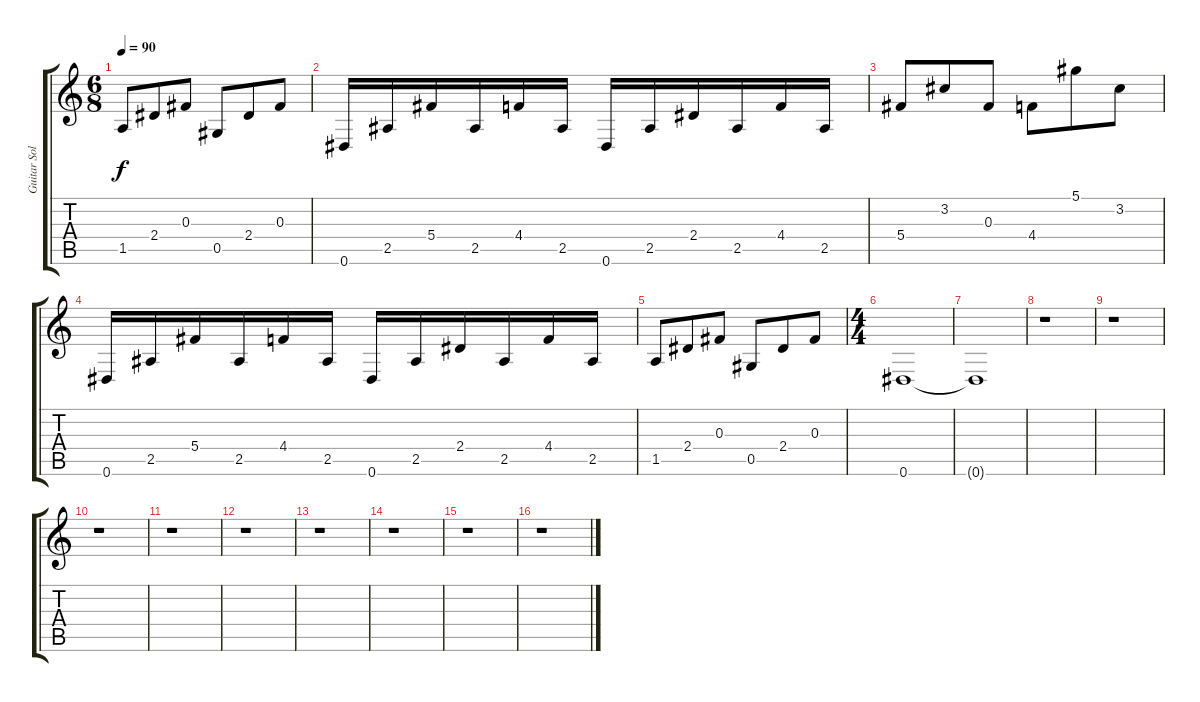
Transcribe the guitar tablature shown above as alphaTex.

\track ("Guitar Solo/Rhythm" "Guitar Sol") {instrument distortionguitar}
\staff {score tabs}
\tuning (Eb4 Bb3 Gb3 Db3 Ab2 Eb2) {hide}
\ts (6 8)
\tempo 90
\clef g2
\ks c
1.5.8{dy f} 2.4.8 0.3.8 0.5.8 2.4.8 0.3.8 |
0.6.16 2.5.16 5.4.16 2.5.16 4.4.16 2.5.16 0.6.16 2.5.16 2.4.16 2.5.16 4.4.16 2.5.16 |
5.4.8 3.2.8 0.3.8 4.4.8 5.1.8 3.2.8 |
0.6.16 2.5.16 5.4.16 2.5.16 4.4.16 2.5.16 0.6.16 2.5.16 2.4.16 2.5.16 4.4.16 2.5.16 |
1.5.8 2.4.8 0.3.8 0.5.8 2.4.8 0.3.8 |
\ts (4 4)
0.6.1 |
0.6{t}.1 |
r.1 |
r.1 |
r.1 |
r.1 |
r.1 |
r.1 |
r.1 |
r.1 |
r.1
